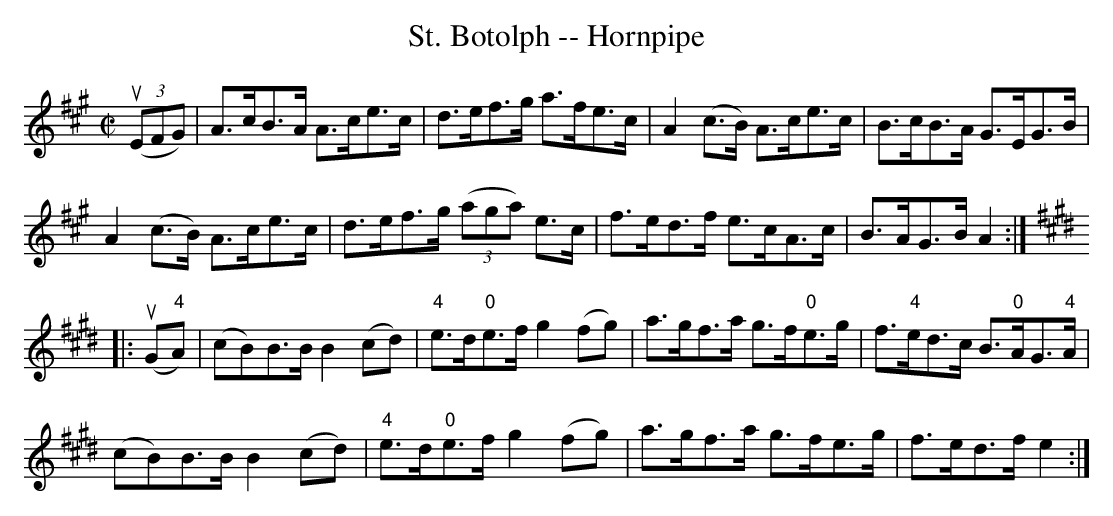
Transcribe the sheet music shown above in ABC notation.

X:1
T: St. Botolph -- Hornpipe
M:C|
L:1/8
K:A
((3uEFG)|A>cB>A A>ce>c|d>ef>g a>fe>c|\
A2(c>B) A>ce>c|B>cB>A G>EG>B|
A2(c>B) A>ce>c|d>ef>g ((3aga) e>c|\
f>ed>f e>cA>c|B>AG>B A2:|
K:E
|:(uG"4"A)|(cB)B>B kB2 (cd)|"4"e>d"0"e>f g2(fg)|\
a>gf>a g>f"0"e>g|f>"4"ed>c B>"0"AG>"4"A|
(cB)B>B kB2(cd)|"4"e>d"0"e>f g2(fg)|\
a>gf>a g>fe>g|f>ed>f e2:|
